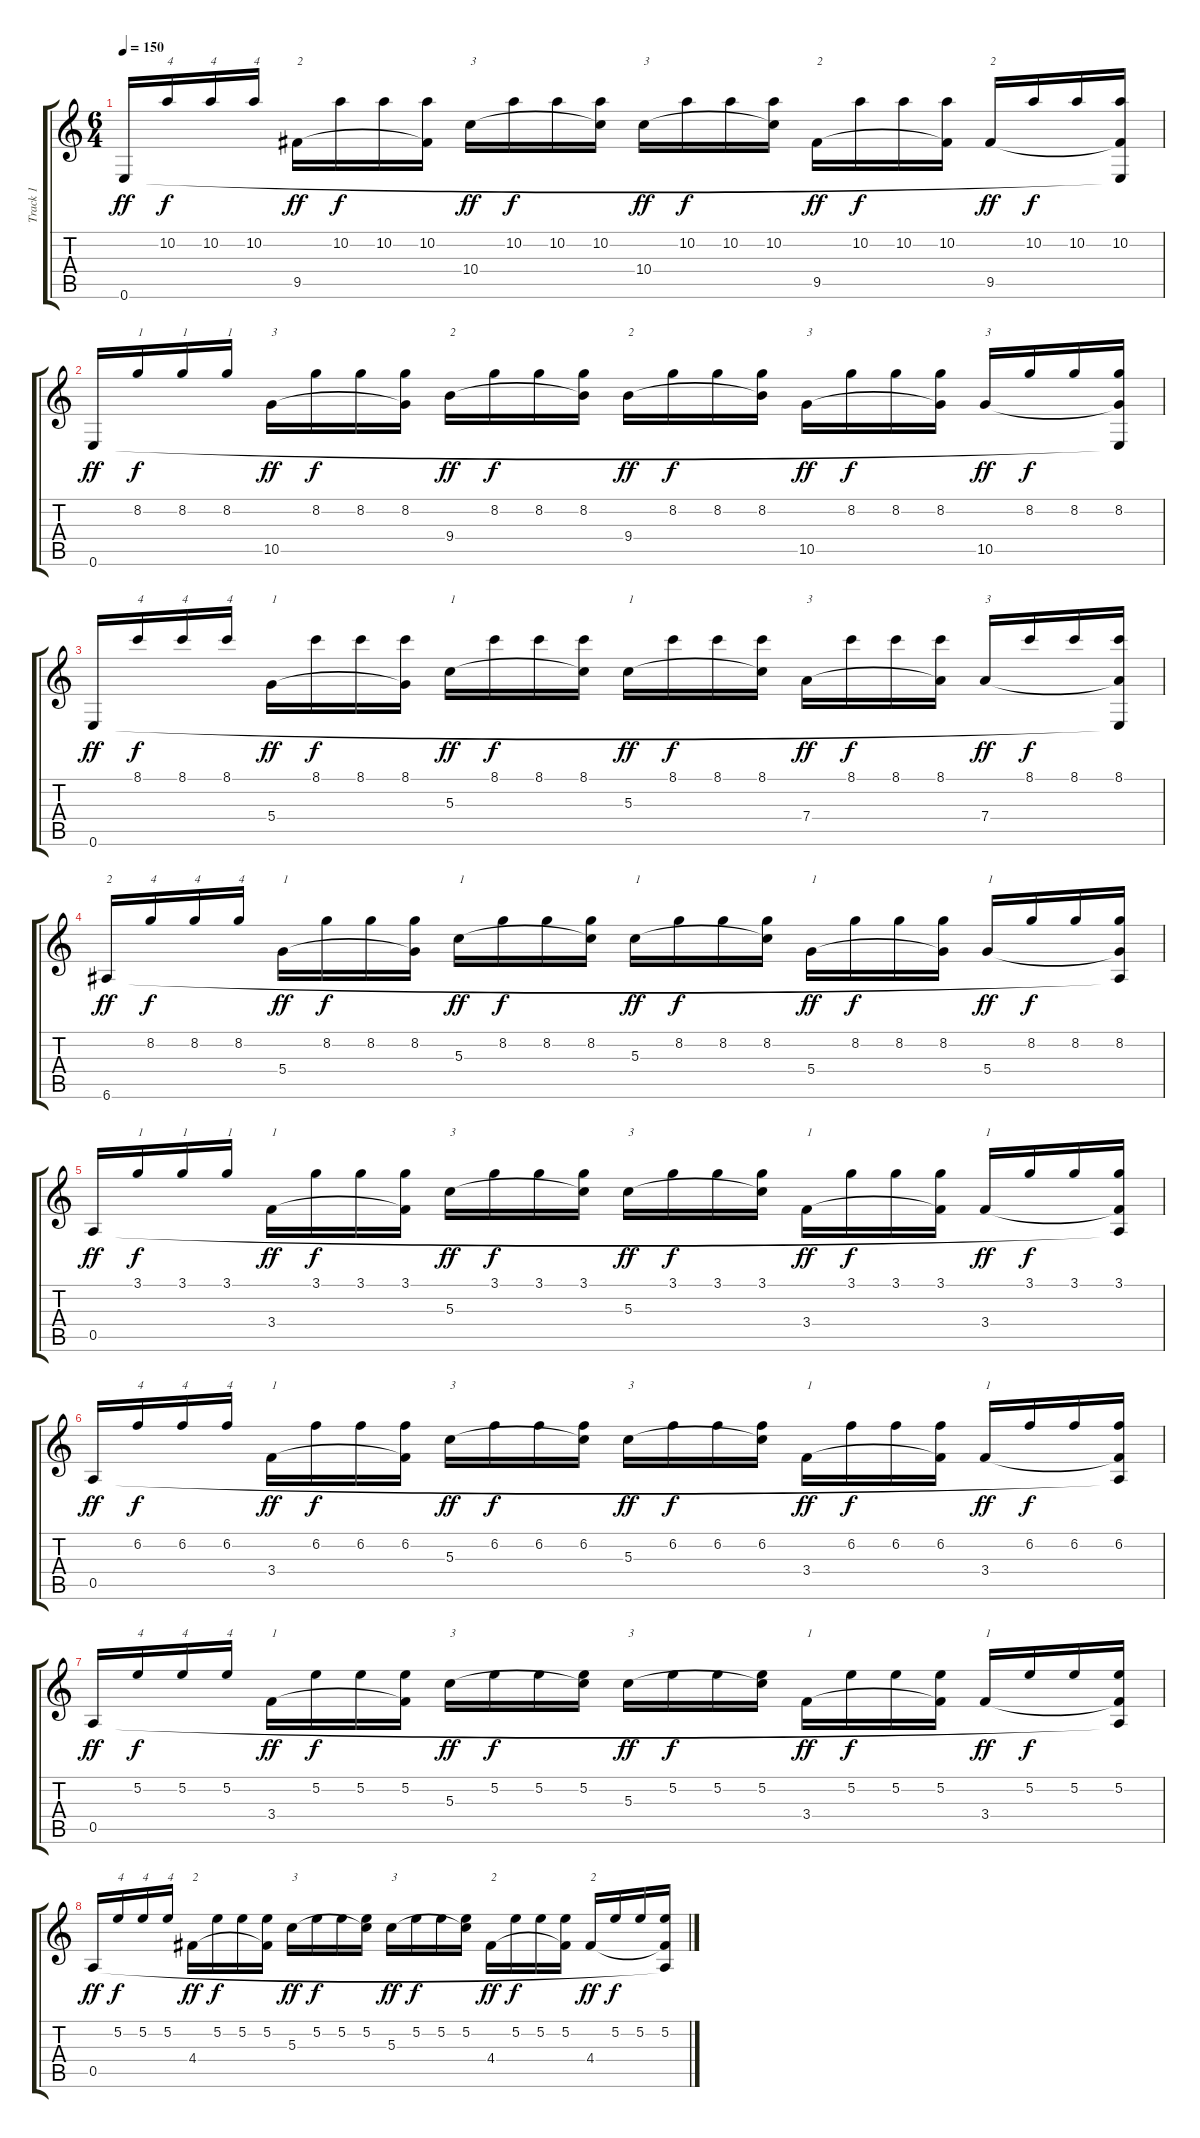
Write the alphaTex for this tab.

\track ("Track 1" "Track 1") {instrument acousticguitarnylon}
\staff {score tabs}
\tuning (E4 B3 G3 D3 A2 E2) {hide}
\ts (6 4)
\tempo 150
\clef g2
\ks c
0.6.16{dy ff} 10.2.16{txt "4" dy f} 10.2.16{txt "4"} 10.2.16{txt "4"} 9.5.16{txt "2" dy ff} 10.2.16{dy f} 10.2.16 (10.2 9.5{t}).16 10.4.16{txt "3" dy ff} 10.2.16{dy f} 10.2.16 (10.2 10.4{t}).16 10.4.16{txt "3" dy ff} 10.2.16{dy f} 10.2.16 (10.2 10.4{t}).16 9.5.16{txt "2" dy ff} 10.2.16{dy f} 10.2.16 (10.2 9.5{t}).16 9.5.16{txt "2" dy ff} 10.2.16{dy f} 10.2.16 (10.2 9.5{t} 0.6{t}).16 |
0.6.16{dy ff} 8.2.16{txt "1" dy f} 8.2.16{txt "1"} 8.2.16{txt "1"} 10.5.16{txt "3" dy ff} 8.2.16{dy f} 8.2.16 (8.2 10.5{t}).16 9.4.16{txt "2" dy ff} 8.2.16{dy f} 8.2.16 (8.2 9.4{t}).16 9.4.16{txt "2" dy ff} 8.2.16{dy f} 8.2.16 (8.2 9.4{t}).16 10.5.16{txt "3" dy ff} 8.2.16{dy f} 8.2.16 (8.2 10.5{t}).16 10.5.16{txt "3" dy ff} 8.2.16{dy f} 8.2.16 (8.2 10.5{t} 0.6{t}).16 |
0.6.16{dy ff} 8.1.16{txt "4" dy f} 8.1.16{txt "4"} 8.1.16{txt "4"} 5.4.16{txt "1" dy ff} 8.1.16{dy f} 8.1.16 (8.1 5.4{t}).16 5.3.16{txt "1" dy ff} 8.1.16{dy f} 8.1.16 (8.1 5.3{t}).16 5.3.16{txt "1" dy ff} 8.1.16{dy f} 8.1.16 (8.1 5.3{t}).16 7.4.16{txt "3" dy ff} 8.1.16{dy f} 8.1.16 (8.1 7.4{t}).16 7.4.16{txt "3" dy ff} 8.1.16{dy f} 8.1.16 (8.1 7.4{t} 0.6{t}).16 |
6.6.16{txt "2" dy ff} 8.2.16{txt "4" dy f} 8.2.16{txt "4"} 8.2.16{txt "4"} 5.4.16{txt "1" dy ff} 8.2.16{dy f} 8.2.16 (8.2 5.4{t}).16 5.3.16{txt "1" dy ff} 8.2.16{dy f} 8.2.16 (8.2 5.3{t}).16 5.3.16{txt "1" dy ff} 8.2.16{dy f} 8.2.16 (8.2 5.3{t}).16 5.4.16{txt "1" dy ff} 8.2.16{dy f} 8.2.16 (8.2 5.4{t}).16 5.4.16{txt "1" dy ff} 8.2.16{dy f} 8.2.16 (8.2 5.4{t} 6.6{t}).16 |
0.5.16{dy ff} 3.1.16{txt "1" dy f} 3.1.16{txt "1"} 3.1.16{txt "1"} 3.4.16{txt "1" dy ff} 3.1.16{dy f} 3.1.16 (3.1 3.4{t}).16 5.3.16{txt "3" dy ff} 3.1.16{dy f} 3.1.16 (3.1 5.3{t}).16 5.3.16{txt "3" dy ff} 3.1.16{dy f} 3.1.16 (3.1 5.3{t}).16 3.4.16{txt "1" dy ff} 3.1.16{dy f} 3.1.16 (3.1 3.4{t}).16 3.4.16{txt "1" dy ff} 3.1.16{dy f} 3.1.16 (3.1 3.4{t} 0.5{t}).16 |
0.5.16{dy ff} 6.2.16{txt "4" dy f} 6.2.16{txt "4"} 6.2.16{txt "4"} 3.4.16{txt "1" dy ff} 6.2.16{dy f} 6.2.16 (6.2 3.4{t}).16 5.3.16{txt "3" dy ff} 6.2.16{dy f} 6.2.16 (6.2 5.3{t}).16 5.3.16{txt "3" dy ff} 6.2.16{dy f} 6.2.16 (6.2 5.3{t}).16 3.4.16{txt "1" dy ff} 6.2.16{dy f} 6.2.16 (6.2 3.4{t}).16 3.4.16{txt "1" dy ff} 6.2.16{dy f} 6.2.16 (6.2 3.4{t} 0.5{t}).16 |
0.5.16{dy ff} 5.2.16{txt "4" dy f} 5.2.16{txt "4"} 5.2.16{txt "4"} 3.4.16{txt "1" dy ff} 5.2.16{dy f} 5.2.16 (5.2 3.4{t}).16 5.3.16{txt "3" dy ff} 5.2.16{dy f} 5.2.16 (5.2 5.3{t}).16 5.3.16{txt "3" dy ff} 5.2.16{dy f} 5.2.16 (5.2 5.3{t}).16 3.4.16{txt "1" dy ff} 5.2.16{dy f} 5.2.16 (5.2 3.4{t}).16 3.4.16{txt "1" dy ff} 5.2.16{dy f} 5.2.16 (5.2 3.4{t} 0.5{t}).16 |
0.5.16{dy ff} 5.2.16{txt "4" dy f} 5.2.16{txt "4"} 5.2.16{txt "4"} 4.4.16{txt "2" dy ff} 5.2.16{dy f} 5.2.16 (5.2 4.4{t}).16 5.3.16{txt "3" dy ff} 5.2.16{dy f} 5.2.16 (5.2 5.3{t}).16 5.3.16{txt "3" dy ff} 5.2.16{dy f} 5.2.16 (5.2 5.3{t}).16 4.4.16{txt "2" dy ff} 5.2.16{dy f} 5.2.16 (5.2 4.4{t}).16 4.4.16{txt "2" dy ff} 5.2.16{dy f} 5.2.16 (5.2 4.4{t} 0.5{t}).16
